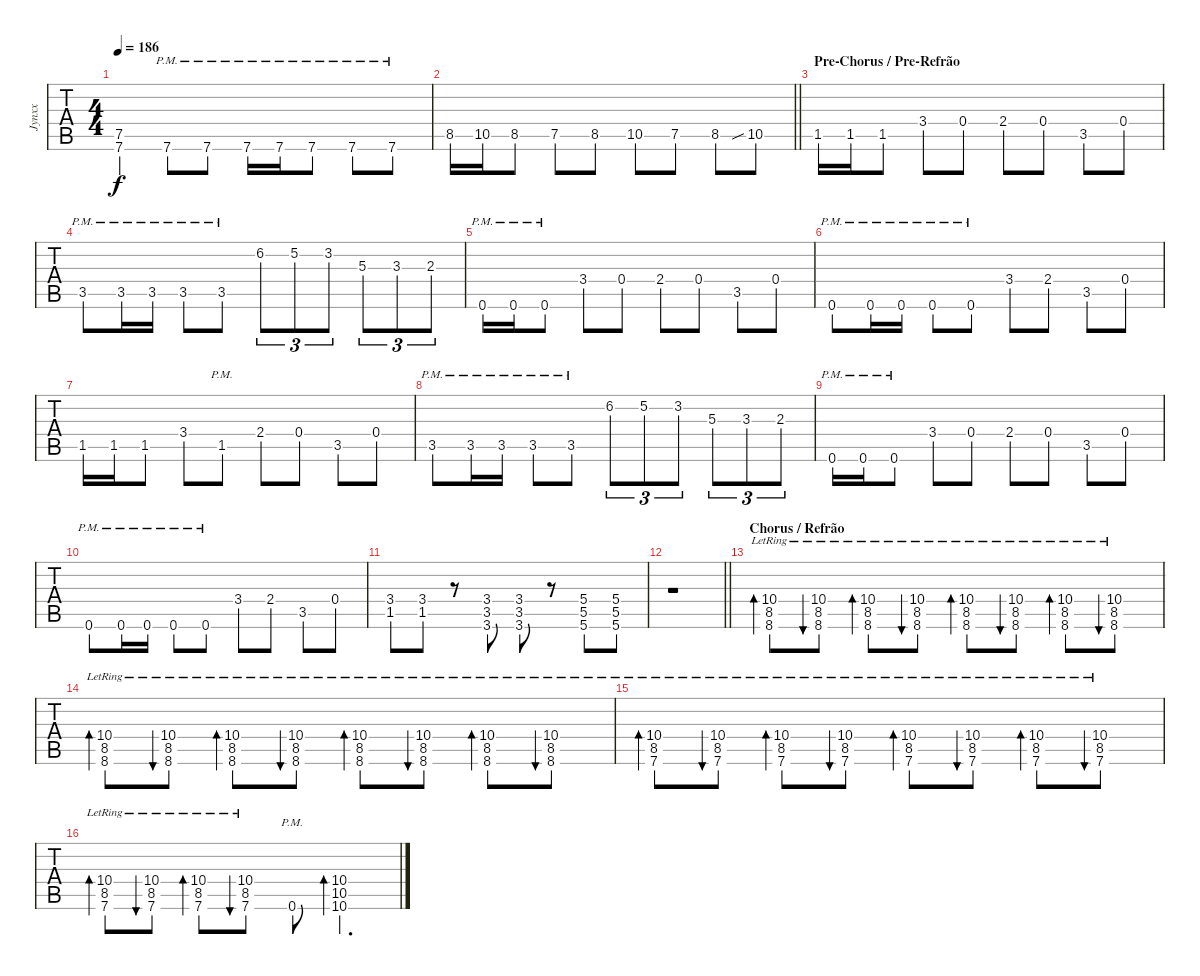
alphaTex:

\track ("Jynxx" "Jynxx") {instrument overdrivenguitar}
\staff {tabs}
\tuning (Eb4 Bb3 Gb3 Db3 Ab2 Db2) {hide}
\ts (4 4)
\tempo 186
\clef g2
\ks c
(7.5 7.6).4{dy f} 7.6{pm}.8 7.6{pm}.8 7.6{pm}.16 7.6{pm}.16 7.6{pm}.8 7.6{pm}.8 7.6{pm}.8 |
\barLineRight lightlight
8.5.16 10.5.16 8.5.8 7.5.8 8.5.8 10.5.8 7.5.8 8.5.8 10.5{sib}.8 |
\section ("" "Pre-Chorus / Pre-Refrão")
1.5.16 1.5.16 1.5.8 3.4.8 0.4.8 2.4.8 0.4.8 3.5.8 0.4.8 |
3.5{pm}.8 3.5{pm}.16 3.5{pm}.16 3.5{pm}.8 3.5{pm}.8 6.2.8{tu (3 2)} 5.2.8{tu (3 2)} 3.2.8{tu (3 2)} 5.3.8{tu (3 2)} 3.3.8{tu (3 2)} 2.3.8{tu (3 2)} |
0.6{pm}.16 0.6{pm}.16 0.6{pm}.8 3.4.8 0.4.8 2.4.8 0.4.8 3.5.8 0.4.8 |
0.6{pm}.8 0.6{pm}.16 0.6{pm}.16 0.6{pm}.8 0.6{pm}.8 3.4.8 2.4.8 3.5.8 0.4.8 |
1.5.16 1.5.16 1.5.8 3.4.8 1.5{pm}.8 2.4.8 0.4.8 3.5.8 0.4.8 |
3.5{pm}.8 3.5{pm}.16 3.5{pm}.16 3.5{pm}.8 3.5{pm}.8 6.2.8{tu (3 2)} 5.2.8{tu (3 2)} 3.2.8{tu (3 2)} 5.3.8{tu (3 2)} 3.3.8{tu (3 2)} 2.3.8{tu (3 2)} |
0.6{pm}.16 0.6{pm}.16 0.6{pm}.8 3.4.8 0.4.8 2.4.8 0.4.8 3.5.8 0.4.8 |
0.6{pm}.8 0.6{pm}.16 0.6{pm}.16 0.6{pm}.8 0.6{pm}.8 3.4.8 2.4.8 3.5.8 0.4.8 |
(3.4 1.5).8 (3.4 1.5).8 r.8 (3.4 3.5 3.6).8 (3.4 3.5 3.6).8 r.8 (5.4 5.5 5.6).8 (5.4 5.5 5.6).8 |
\barLineRight lightlight
r.1 |
\section ("" "Chorus / Refrão")
(10.4{lr} 8.5{lr} 8.6{lr}).8{bd 60} (10.4{lr} 8.5{lr} 8.6{lr}).8{bu 60} (10.4{lr} 8.5{lr} 8.6{lr}).8{bd 60} (10.4{lr} 8.5{lr} 8.6{lr}).8{bu 60} (10.4{lr} 8.5{lr} 8.6{lr}).8{bd 60} (10.4{lr} 8.5{lr} 8.6{lr}).8{bu 60} (10.4{lr} 8.5{lr} 8.6{lr}).8{bd 60} (10.4{lr} 8.5{lr} 8.6{lr}).8{bu 60} |
(10.4{lr} 8.5{lr} 8.6{lr}).8{bd 60} (10.4{lr} 8.5{lr} 8.6{lr}).8{bu 60} (10.4{lr} 8.5{lr} 8.6{lr}).8{bd 60} (10.4{lr} 8.5{lr} 8.6{lr}).8{bu 60} (10.4{lr} 8.5{lr} 8.6{lr}).8{bd 60} (10.4{lr} 8.5{lr} 8.6{lr}).8{bu 60} (10.4{lr} 8.5{lr} 8.6{lr}).8{bd 60} (10.4{lr} 8.5{lr} 8.6{lr}).8{bu 60} |
(10.4{lr} 8.5{lr} 7.6{lr}).8{bd 60} (10.4{lr} 8.5{lr} 7.6{lr}).8{bu 60} (10.4{lr} 8.5{lr} 7.6{lr}).8{bd 60} (10.4{lr} 8.5{lr} 7.6{lr}).8{bu 60} (10.4{lr} 8.5{lr} 7.6{lr}).8{bd 60} (10.4{lr} 8.5{lr} 7.6{lr}).8{bu 60} (10.4{lr} 8.5{lr} 7.6{lr}).8{bd 60} (10.4{lr} 8.5{lr} 7.6{lr}).8{bu 60} |
(10.4{lr} 8.5{lr} 7.6{lr}).8{bd 60} (10.4{lr} 8.5{lr} 7.6{lr}).8{bu 60} (10.4{lr} 8.5{lr} 7.6{lr}).8{bd 60} (10.4{lr} 8.5{lr} 7.6{lr}).8{bu 60} 0.6{pm}.8 (10.4 10.5 10.6).4{d bd 60}
